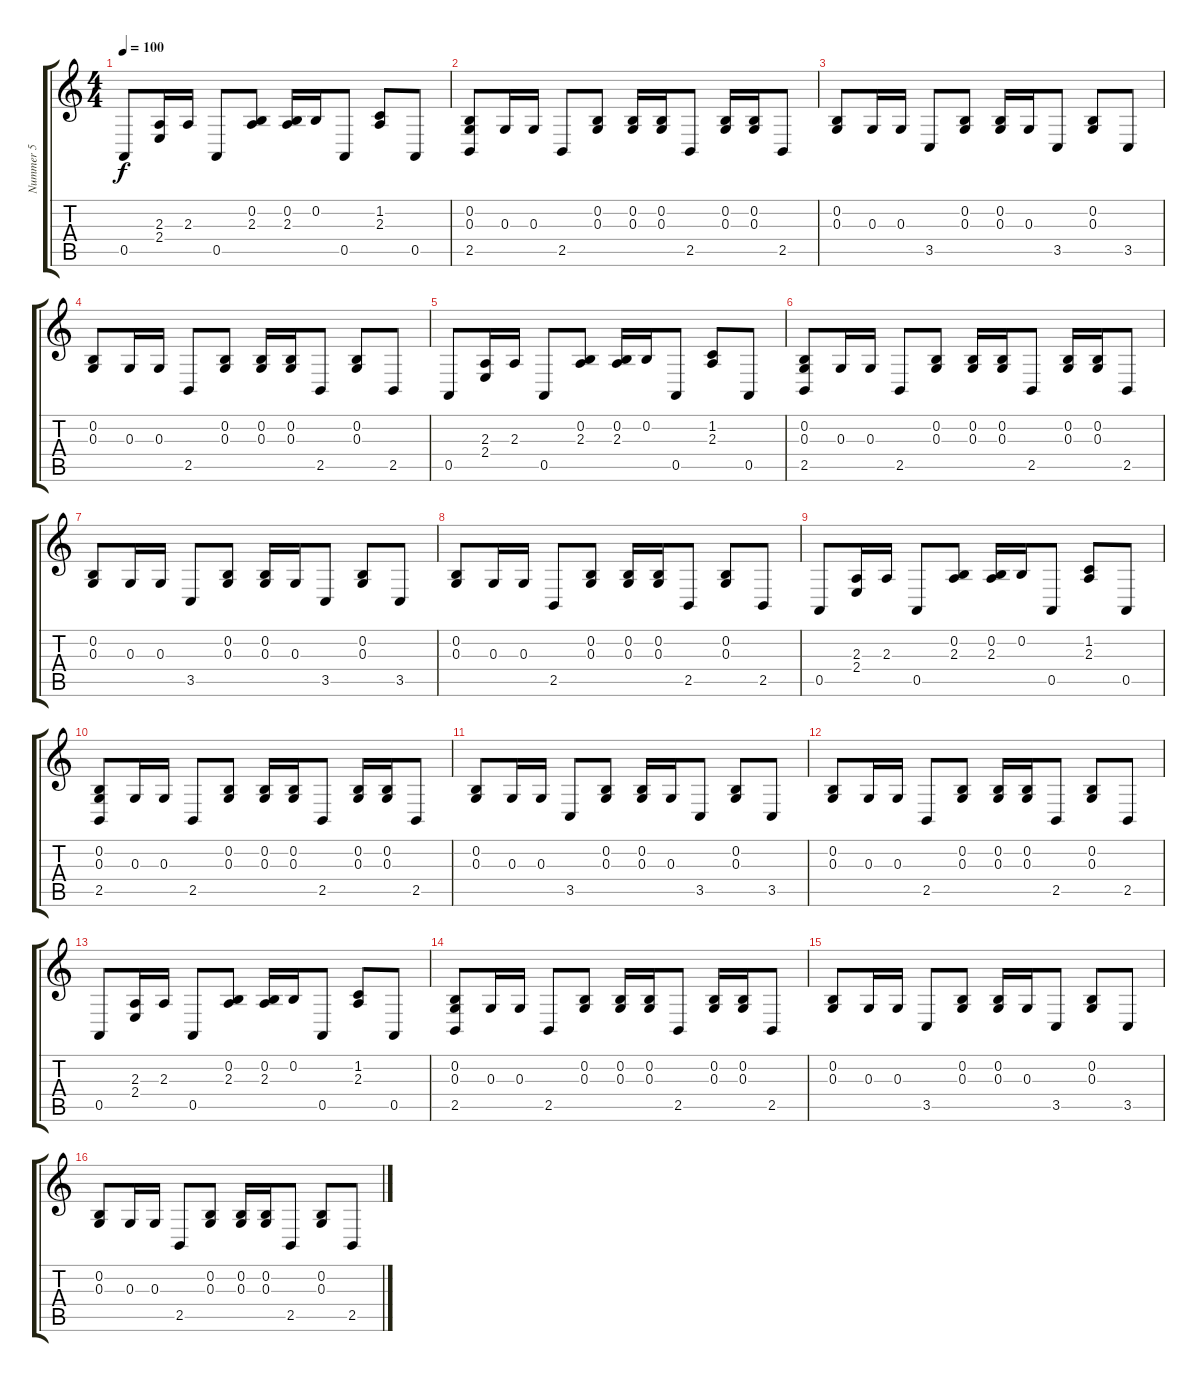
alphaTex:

\track ("Nummer 5" "Nummer 5") {instrument whistle}
\staff {score tabs}
\tuning (E4 B3 G3 D3 A2 E2) {hide}
\ts (4 4)
\tempo 100
\clef g2
\ks c
0.5.8{dy f} (2.3 2.4).16 2.3.16 0.5.8 (0.2 2.3).8 (0.2 2.3).16 0.2.16 0.5.8 (1.2 2.3).8 0.5.8 |
(0.2 0.3 2.5).8 0.3.16 0.3.16 2.5.8 (0.2 0.3).8 (0.2 0.3).16 (0.2 0.3).16 2.5.8 (0.2 0.3).16 (0.2 0.3).16 2.5.8 |
(0.2 0.3).8 0.3.16 0.3.16 3.5.8 (0.2 0.3).8 (0.2 0.3).16 0.3.16 3.5.8 (0.2 0.3).8 3.5.8 |
(0.2 0.3).8 0.3.16 0.3.16 2.5.8 (0.2 0.3).8 (0.2 0.3).16 (0.2 0.3).16 2.5.8 (0.2 0.3).8 2.5.8 |
0.5.8 (2.3 2.4).16 2.3.16 0.5.8 (0.2 2.3).8 (0.2 2.3).16 0.2.16 0.5.8 (1.2 2.3).8 0.5.8 |
(0.2 0.3 2.5).8 0.3.16 0.3.16 2.5.8 (0.2 0.3).8 (0.2 0.3).16 (0.2 0.3).16 2.5.8 (0.2 0.3).16 (0.2 0.3).16 2.5.8 |
(0.2 0.3).8 0.3.16 0.3.16 3.5.8 (0.2 0.3).8 (0.2 0.3).16 0.3.16 3.5.8 (0.2 0.3).8 3.5.8 |
(0.2 0.3).8 0.3.16 0.3.16 2.5.8 (0.2 0.3).8 (0.2 0.3).16 (0.2 0.3).16 2.5.8 (0.2 0.3).8 2.5.8 |
0.5.8 (2.3 2.4).16 2.3.16 0.5.8 (0.2 2.3).8 (0.2 2.3).16 0.2.16 0.5.8 (1.2 2.3).8 0.5.8 |
(0.2 0.3 2.5).8 0.3.16 0.3.16 2.5.8 (0.2 0.3).8 (0.2 0.3).16 (0.2 0.3).16 2.5.8 (0.2 0.3).16 (0.2 0.3).16 2.5.8 |
(0.2 0.3).8 0.3.16 0.3.16 3.5.8 (0.2 0.3).8 (0.2 0.3).16 0.3.16 3.5.8 (0.2 0.3).8 3.5.8 |
(0.2 0.3).8 0.3.16 0.3.16 2.5.8 (0.2 0.3).8 (0.2 0.3).16 (0.2 0.3).16 2.5.8 (0.2 0.3).8 2.5.8 |
0.5.8 (2.3 2.4).16 2.3.16 0.5.8 (0.2 2.3).8 (0.2 2.3).16 0.2.16 0.5.8 (1.2 2.3).8 0.5.8 |
(0.2 0.3 2.5).8 0.3.16 0.3.16 2.5.8 (0.2 0.3).8 (0.2 0.3).16 (0.2 0.3).16 2.5.8 (0.2 0.3).16 (0.2 0.3).16 2.5.8 |
(0.2 0.3).8 0.3.16 0.3.16 3.5.8 (0.2 0.3).8 (0.2 0.3).16 0.3.16 3.5.8 (0.2 0.3).8 3.5.8 |
(0.2 0.3).8 0.3.16 0.3.16 2.5.8 (0.2 0.3).8 (0.2 0.3).16 (0.2 0.3).16 2.5.8 (0.2 0.3).8 2.5.8
